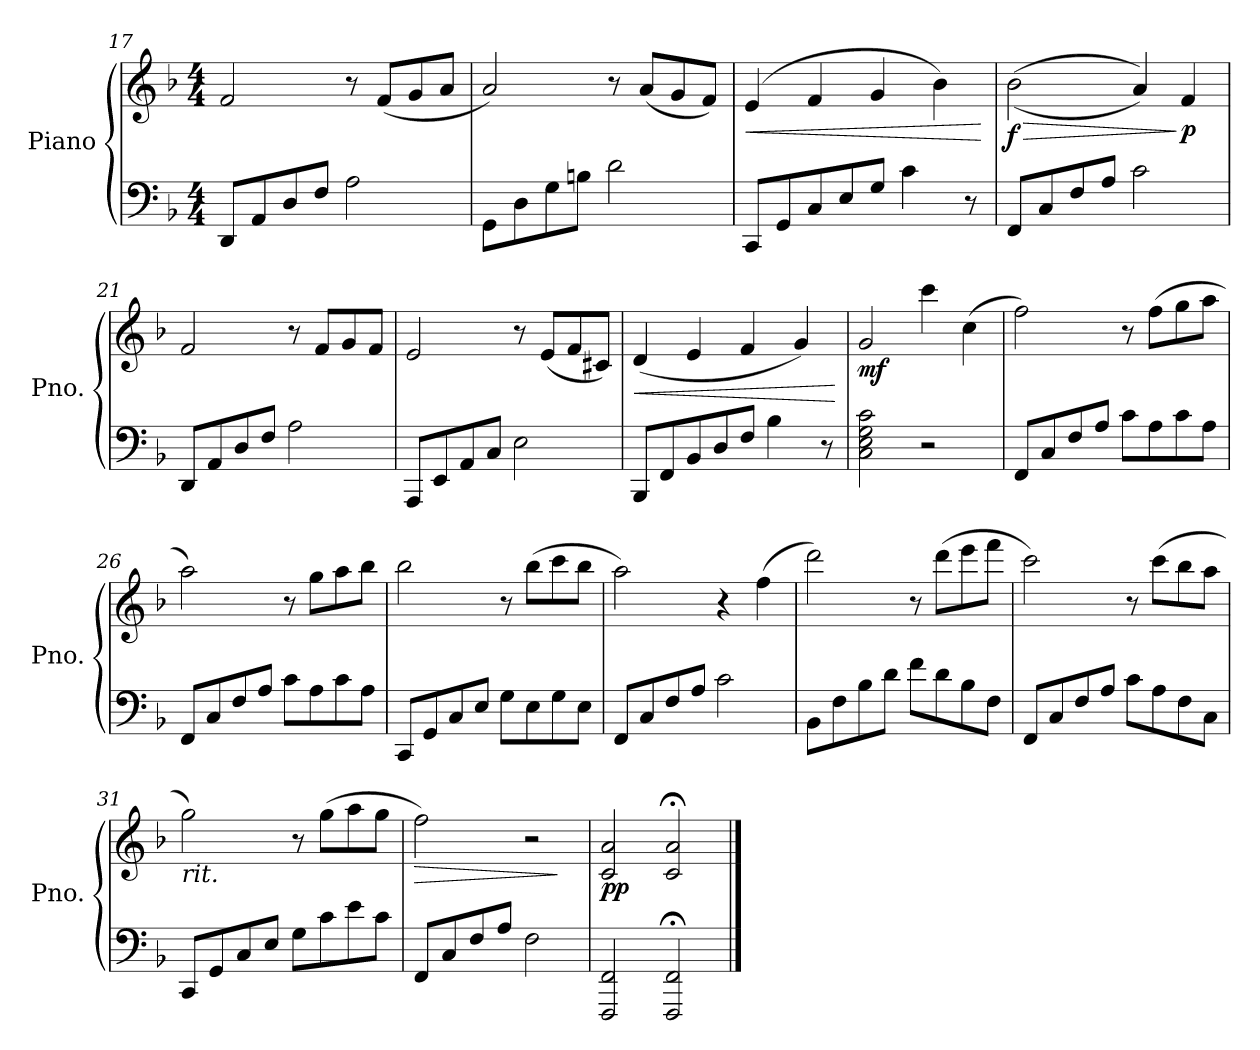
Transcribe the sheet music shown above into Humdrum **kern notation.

**kern	**kern	**dynam
*part1	*part1	*part1
*staff2	*staff1	*staff1/2
*I"Piano	*	*
*I'Pno.	*	*
!!LO:LB:g=z
*clefF4	*clefG2	*
*k[b-]	*k[b-]	*
*M4/4	*M4/4	*
=17	=17	=17
8DD/L	2f/	.
8AA/	.	.
8D/	.	.
8F/J	.	.
2A\	8r	.
.	(<8f/L	.
.	8g/	.
.	8a/J	.
=18	=18	=18
8GG\L	2a/)	.
8D\	.	.
8G\	.	.
8Bn\J	.	.
2d\	8r	.
.	(<8a/L	.
.	8g/	.
.	8f/J)	.
=19	=19	=19
!	!	!LO:HP:b
8CC/L	(>4e/	<
8GG/	.	.
8C/	4f/	.
8E/	.	.
8G/J	4g/	.
4c\	.	.
.	4b-\)	.
8r	.	.
.	.	[
=20	=20	=20
!	!	!LO:HP:b
!	!	!LO:DY:n=1:b
8FF/L	(>(>2b-\	> f
8C/	.	.
8F/	.	.
8A/J	.	.
2c\	4a/))	.
!	!	!LO:DY:n=2:b
.	4f/	] p
=21	=21	=21
8DD/L	2f/	.
8AA/	.	.
8D/	.	.
8F/J	.	.
2A\	8r	.
.	8f/L	.
.	8g/	.
.	8f/J	.
!!LO:LB:g=z
=22	=22	=22
8AAA/L	2e/	.
8EE/	.	.
8AA/	.	.
8C/J	.	.
2E\	8r	.
.	(<8e/L	.
.	8f/	.
.	8c#X/J)	.
=23	=23	=23
!	!	!LO:HP:b
8BBB-/L	(<4d/	<
8FF/	.	.
8BB-/	4e/	.
8D/	.	.
8F/J	4f/	.
4B-\	.	.
.	4g/)	.
8r	.	.
.	.	[
=24	=24	=24
!	!	!LO:DY:b
2C\ 2E\ 2G\ 2c\	2g/	mf
2r	4ccc\	.
.	(>4cc\	.
=25	=25	=25
8FF/L	2ff\)	.
8C/	.	.
8F/	.	.
8A/J	.	.
8c\L	8r	.
8A\	(>8ff\L	.
8c\	8gg\	.
8A\J	8aa\J	.
=26	=26	=26
8FF/L	2aa\)	.
8C/	.	.
8F/	.	.
8A/J	.	.
8c\L	8r	.
8A\	8gg\L	.
8c\	8aa\	.
8A\J	8bb-\J	.
!!LO:PB:g=z
=27	=27	=27
8CC/L	2bb-\	.
8GG/	.	.
8C/	.	.
8E/J	.	.
8G\L	8r	.
8E\	(>8bb-\L	.
8G\	8ccc\	.
8E\J	8bb-\J	.
=28	=28	=28
8FF/L	2aa\)	.
8C/	.	.
8F/	.	.
8A/J	.	.
2c\	4r	.
.	(>4ff\	.
=29	=29	=29
8BB-\L	2ddd\)	.
8F\	.	.
8B-\	.	.
8d\J	.	.
8f\L	8r	.
8d\	(>8ddd\L	.
8B-\	8eee\	.
8F\J	8fff\J	.
=30	=30	=30
8FF/L	2ccc\)	.
8C/	.	.
8F/	.	.
8A/J	.	.
8c\L	8r	.
8A\	(>8ccc\L	.
8F\	8bb-\	.
8C\J	8aa\J	.
=31	=31	=31
!	!LO:TX:b:i:t=rit.	!
8CC/L	2gg\)	.
8GG/	.	.
8C/	.	.
8E/J	.	.
8G\L	8r	.
8c\	(>8gg\L	.
8e\	8aa\	.
8c\J	8gg\J	.
!!LO:LB:g=z
=32	=32	=32
!	!	!LO:HP:b
8FF/L	2ff\)	>
8C/	.	.
8F/	.	.
8A/J	.	.
2F\	2r	.
.	.	]
=33	=33	=33
!	!	!LO:DY:b
2FFF/ 2FF/	2c/ 2a/	pp
2FFF/;< 2FF/;<	2c/;< 2a/;<	.
==	==	==
*-	*-	*-
